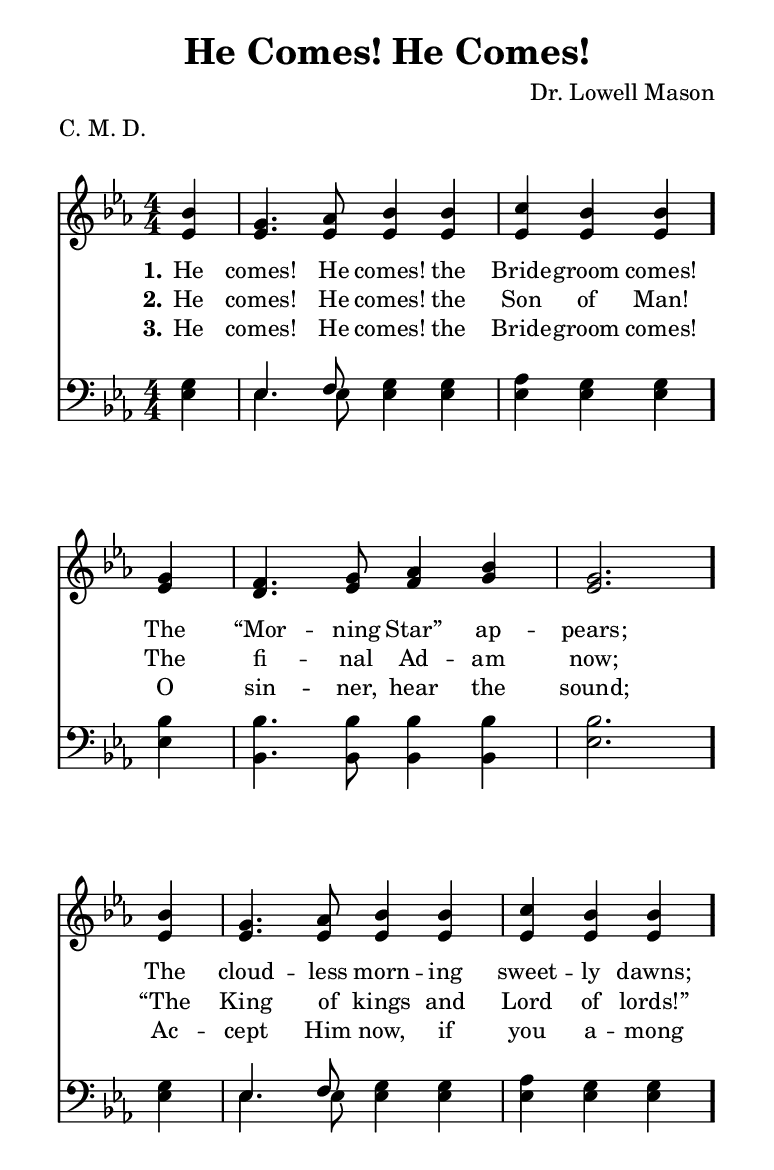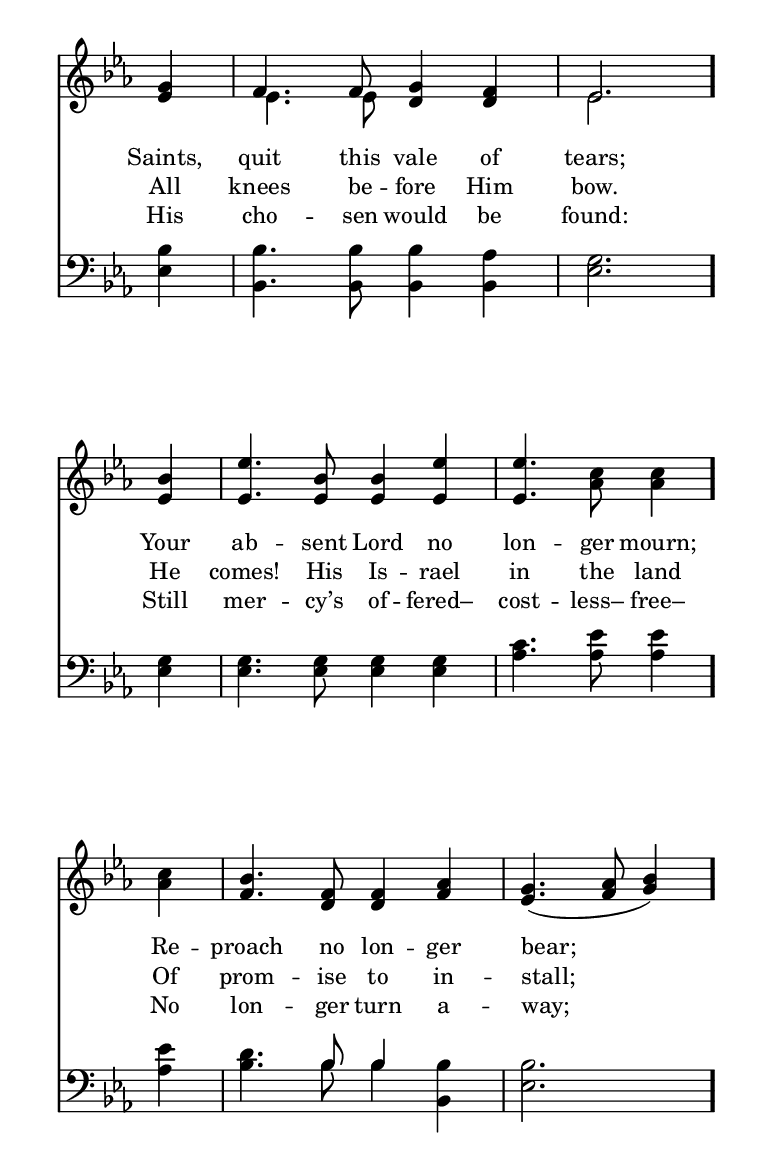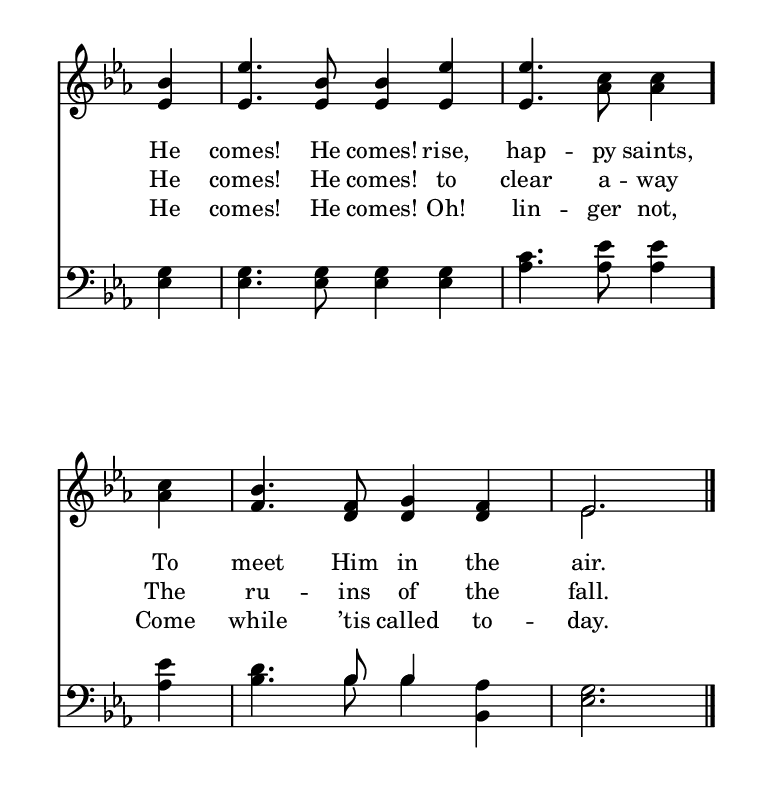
\include "common/global.ily"
\paper {
  \include "common/paper.ily"
}

\header{
  %gospel
  hymnnumber = "17"
  title = "He Comes! He Comes!"
  tunename = "Ostend"
  meter = "C. M. D."
  poet = ""
  composer = "Dr. Lowell Mason"
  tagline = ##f
}

% for fermata in MIDI
ta = { \tempo 4=80 }
tb = { \tempo 4=40 }

patternAA = { c4 | c4. c8 c4 c4 | c4 c4 c4    } % Line 1 / 3 all
patternAB = { c4 | c4. c8 c4 c4 | c4. c8 c4   } % Line 5 / 7 all
patternAC = { c4 | c4. c8 c4 c4 | c4.( c8 c4) } % Line 6 soprano / alto

patternBA = { c4 | c4. c8 c4 c4 c2. } % Line 2 / 4 / 8 all, Line 6 tenor / bass

global = {
  \include "common/overrides.ily"
  \override Staff.TimeSignature.style = #'numbered
  \time 4/4
  \override Score.MetronomeMark.transparent = ##t % hide all fermata changes too
  \ta
  \key ees \major
  \partial 4
  \autoBeamOff
}

notesSoprano = {
\global
\relative c'' {

  \changePitch \patternAA { bes  | g aes bes bes   | c bes bes }
  \changePitch \patternBA { g    | f g aes bes     | g         }
  \changePitch \patternAA { bes  | g aes bes bes   | c bes bes }
  \changePitch \patternBA { g    | f f g f         | ees       }

  \changePitch \patternAB { bes' | ees bes bes ees | ees c c   }
  \changePitch \patternAC { c    | bes f f aes     | g aes bes }
  \changePitch \patternAB { bes  | ees bes bes ees | ees c c   }
  \changePitch \patternBA { c    | bes f g f       | ees       }

  \bar "|."

}
}

notesAlto = {
\global
\relative e' {

  \changePitch \patternAA { ees | ees ees ees ees | ees ees ees }
  \changePitch \patternBA { ees | d ees f g       | ees         }
  \changePitch \patternAA { ees | ees ees ees ees | ees ees ees }
  \changePitch \patternBA { ees | ees ees d d     | ees         }

  \changePitch \patternAB { ees | ees ees ees ees | ees aes aes }
  \changePitch \patternAC { aes | f d d f         | ees f g     }
  \changePitch \patternAB { ees | ees ees ees ees | ees aes aes }
  \changePitch \patternBA { aes | f d d d         | ees         }

}
}

notesTenor = {
\global
\relative a {

  \changePitch \patternAA { g   | ees f g g       | aes g g   }
  \changePitch \patternBA { bes | bes bes bes bes | bes       }
  \changePitch \patternAA { g   | ees f g g       | aes g g   }
  \changePitch \patternBA { bes | bes bes bes aes | g         }

  \changePitch \patternAB { g   | g g g g         | c ees ees }
  \changePitch \patternBA { ees | d bes bes bes   | bes       }
  \changePitch \patternAB { g   | g g g g         | c ees ees }
  \changePitch \patternBA { ees | d bes bes aes   | g         }

}
}

notesBass = {
\global
\relative f {

  \changePitch \patternAA { ees | ees ees ees ees  | ees ees ees }
  \changePitch \patternBA { ees | bes bes bes bes  | ees         }
  \changePitch \patternAA { ees | ees ees ees ees  | ees ees ees }
  \changePitch \patternBA { ees | bes bes bes bes  | ees         }

  \changePitch \patternAB { ees | ees ees ees ees  | aes aes aes }
  \changePitch \patternBA { aes | bes bes bes bes, | ees         }
  \changePitch \patternAB { ees | ees ees ees ees  | aes aes aes }
  \changePitch \patternBA { aes | bes bes bes bes, | ees         }

}
}

wordsA = \lyricmode {
\set stanza = "1."

He comes! He comes! the Bride -- groom comes! \bar "."
The “Mor -- ning Star” ap -- pears; \bar "." \break
The cloud -- less morn -- ing sweet -- ly dawns; \bar "."
Saints, quit this vale of tears; \bar "." \break
Your ab -- sent Lord no lon -- ger mourn; \bar "."
Re -- proach no lon -- ger bear; \bar "." \break
He comes! He comes! rise, hap -- py saints, \bar "."
To meet Him in the air. \bar "." \break

}

wordsB = \lyricmode {
\set stanza = "2."

He comes! He comes! the Son of Man!
The fi -- nal Ad -- am now;
“The King of kings and Lord of lords!”
All knees be -- fore Him bow.
He comes! His Is -- rael in the land
Of prom -- ise to in -- stall;
He comes! He comes! to clear a -- way
The ru -- ins of the fall.

}

wordsC = \lyricmode {
\set stanza = "3."

He comes! He comes! the Bride -- groom comes!
O sin -- ner, hear the sound;
Ac -- cept Him now, if you a -- mong
His cho -- sen would be found:
Still mer -- cy’s of -- fered– cost -- less– free–
No lon -- ger turn a -- way;
He comes! He comes! Oh! lin -- ger not,
Come while ’tis called to -- day.

}

\score {
  \context ChoirStaff <<
    \context Staff = upper <<
      \set Staff.autoBeaming = ##f
      \set ChoirStaff.systemStartDelimiter = #'SystemStartBar
      \set ChoirStaff.printPartCombineTexts = ##f
      \partcombine #'(2 . 9) \notesSoprano \notesAlto
      \context NullVoice = sopranos { \voiceOne << \notesSoprano >> }
      \context NullVoice = altos { \voiceTwo << \notesAlto >> }
      \context Lyrics = one   \lyricsto sopranos \wordsA
      \context Lyrics = two   \lyricsto sopranos \wordsB
      \context Lyrics = three \lyricsto sopranos \wordsC
      %\context Lyrics = four  \lyricsto sopranos \wordsD
      %\context Lyrics = five  \lyricsto sopranos \wordsE
    >>
    \context Staff = men <<
      \set Staff.autoBeaming = ##f
      \clef bass
      \set ChoirStaff.printPartCombineTexts = ##f
      \partcombine #'(2 . 9) \notesTenor \notesBass
      \context NullVoice = tenors { \voiceOne << \notesTenor >> }
      \context NullVoice = basses { \voiceTwo << \notesBass >> }
    >>
  >>
  \layout {
    \include "common/layout.ily"
  }
  \midi{
    \include "common/midi.ily"
  }
}

\version "2.19.49"  % necessary for upgrading to future LilyPond versions.

% vi:set et ts=2 sw=2 ai nocindent syntax=lilypond:
